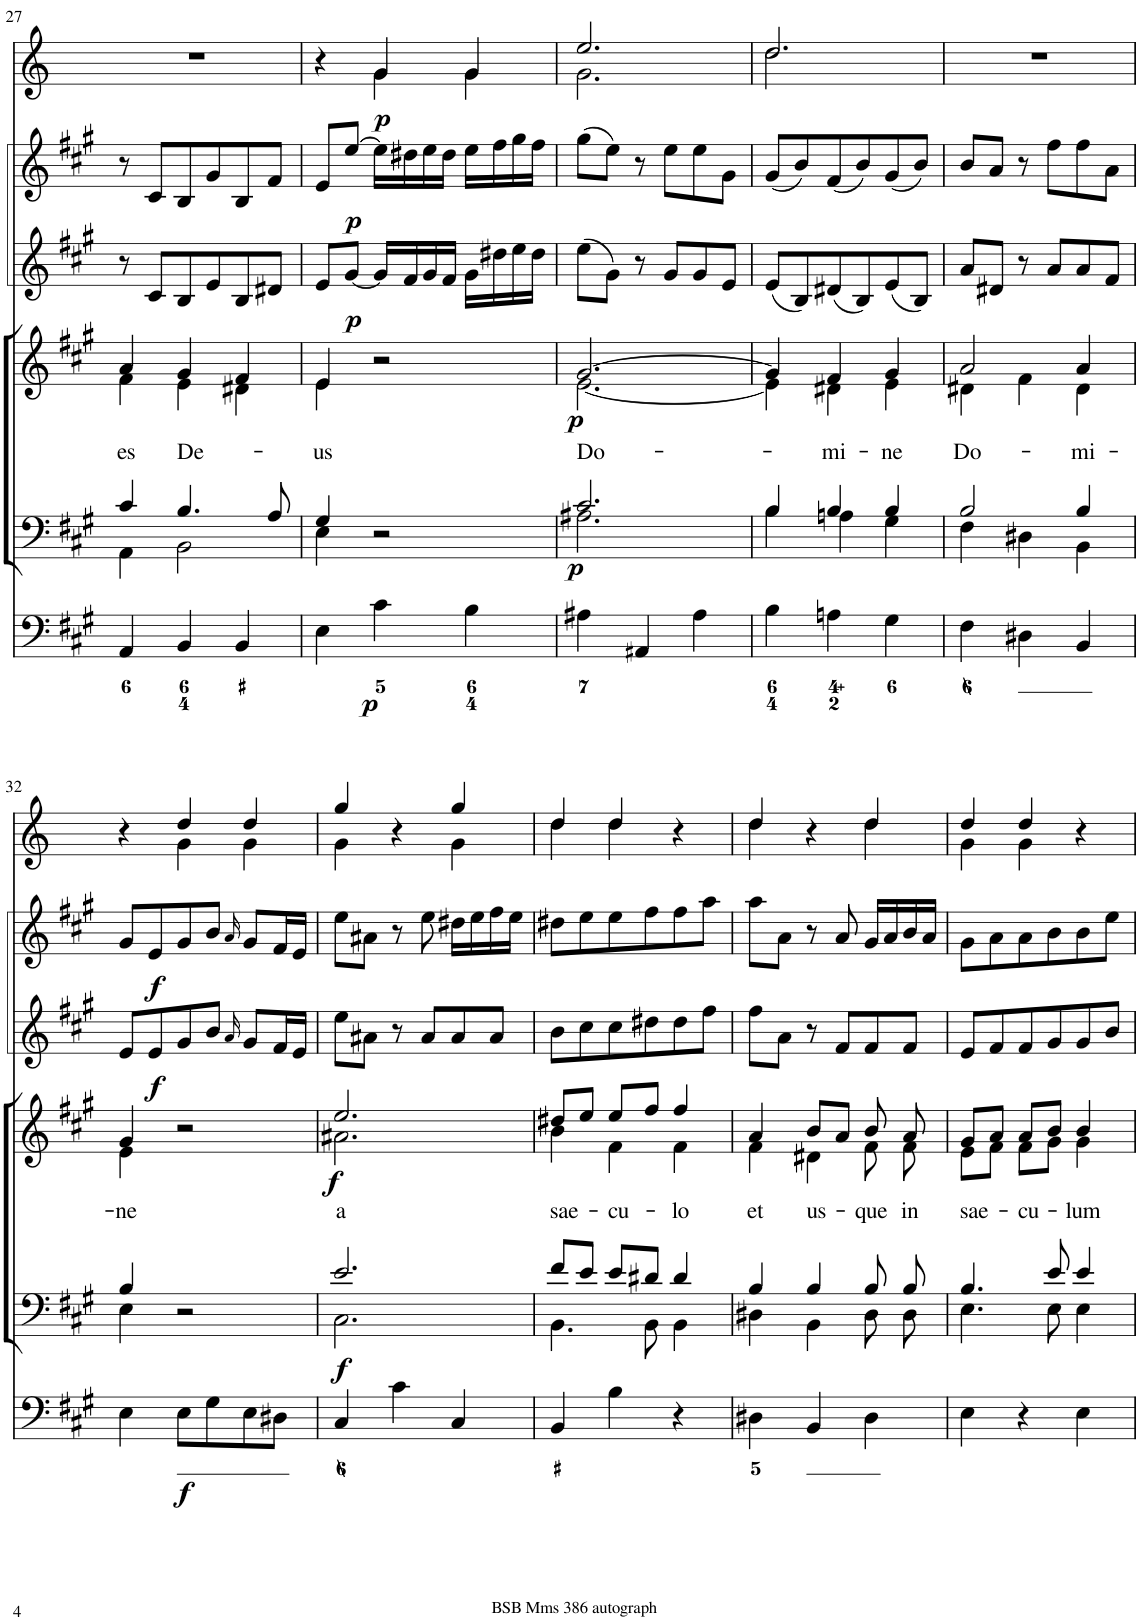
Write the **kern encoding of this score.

**kern	**dynam	**kern	**dynam	**kern	**text	**dynam	**kern	**dynam	**kern	**dynam	**kern	**dynam
*part6	*part6	*part5	*part5	*part4	*part4	*part4	*part3	*part3	*part2	*part2	*part1	*part1
*staff6	*staff6	*staff5	*staff5	*staff4	*staff4	*staff4	*staff3	*staff3	*staff2	*staff2	*staff1	*staff1
*I"Organ	*	*I"Voice	*	*I"Voice	*	*	*I"Violin	*	*I"Violini	*	*I"Corni in A	*
*	*	*	*	*	*	*	*I'Vln	*	*I'Vln	*	*	*
!!LO:PB:g=z
*clefF4	*	*clefF4	*	*clefG2	*	*	*clefG2	*	*clefG2	*	*clefG2	*
*	*	*	*	*	*	*	*	*	*	*	*Trd2c3	*
*k[f#c#g#]	*	*k[f#c#g#]	*	*k[f#c#g#]	*	*	*k[f#c#g#]	*	*k[f#c#g#]	*	*k[]	*
*M3/4	*	*M3/4	*	*M3/4	*	*	*M3/4	*	*M3/4	*	*M3/4	*
=27	=27	=27	=27	=27	=27	=27	=27	=27	=27	=27	=27	=27
*	*	*^	*	*	*	*	*	*	*	*	*	*
!	!	!	!	!	!	!LO:LY:b	!	!	!	!	!	!	!
*	*	*	*	*	*^	*	*	*	*	*	*	*	*
4AA/	.	4c#/	4AA\	.	4a/	4f#\	es	.	8r	.	8r	.	2.r	.
.	.	.	.	.	.	.	.	.	8c#/L	.	8c#/L	.	.	.
!	!	!	!	!	!	!	!LO:LY:b	!	!	!	!	!	!	!
4BB/	.	4.B/	2BB\	.	4g#/	4e\	De-	.	8B/	.	8B/	.	.	.
.	.	.	.	.	.	.	.	.	8e/	.	8g#/	.	.	.
4BB/	.	.	.	.	4f#/	4d#X\	.	.	8B/	.	8B/	.	.	.
.	.	8A/	.	.	.	.	.	.	8d#X/J	.	8f#/J	.	.	.
=28	=28	=28	=28	=28	=28	=28	=28	=28	=28	=28	=28	=28	=28	=28
!	!	!	!	!	!	!	!LO:LY:b	!	!	!	!	!	!	!
*	*	*	*	*	*	*	*	*	*	*	*	*	*^	*
4E\	.	4G#/	4E\	.	4e/	4e\	-us	.	8e/L	.	8e/L	.	4r	4ryy	.
!	!	!	!	!	!	!	!	!	!	!LO:DY:b	!	!LO:DY:b	!	!	!
.	.	.	.	.	.	.	.	.	[8g#/J	p	[8ee/J	p	.	.	.
!	!LO:DY:b	!	!	!	!	!	!	!	!	!	!	!	!	!	!LO:DY:b
4c#\	p	2r	2ryy	.	2r	2ryy	.	.	16g#/LL]	.	16ee\LL]	.	4g/	4g\	p
.	.	.	.	.	.	.	.	.	16f#/	.	16dd#X\	.	.	.	.
.	.	.	.	.	.	.	.	.	16g#/	.	16ee\	.	.	.	.
.	.	.	.	.	.	.	.	.	16f#/JJ	.	16dd#\JJ	.	.	.	.
4B\	.	.	.	.	.	.	.	.	16g#\LL	.	16ee\LL	.	4g/	4g\	.
.	.	.	.	.	.	.	.	.	16dd#X\	.	16ff#\	.	.	.	.
.	.	.	.	.	.	.	.	.	16ee\	.	16gg#\	.	.	.	.
.	.	.	.	.	.	.	.	.	16dd#\JJ	.	16ff#\JJ	.	.	.	.
=29	=29	=29	=29	=29	=29	=29	=29	=29	=29	=29	=29	=29	=29	=29	=29
!	!	!	!	!LO:DY:b	!	!	!LO:LY:b	!LO:DY:b	!	!	!	!	!	!	!
4A#X\	.	2.c#/	2.A#X\	p	[2.g#/	[2.e\	Do-	p	(8ee\L	.	(8gg#\L	.	2.ee/	2.g\	.
.	.	.	.	.	.	.	.	.	8g#\J)	.	8ee\J)	.	.	.	.
4AA#X/	.	.	.	.	.	.	.	.	8r	.	8r	.	.	.	.
.	.	.	.	.	.	.	.	.	8g#/L	.	8ee\L	.	.	.	.
4A#\	.	.	.	.	.	.	.	.	8g#/	.	8ee\	.	.	.	.
.	.	.	.	.	.	.	.	.	8e/J	.	8g#\J	.	.	.	.
=30	=30	=30	=30	=30	=30	=30	=30	=30	=30	=30	=30	=30	=30	=30	=30
4B\	.	4B/	4B\	.	4g#/]	4e\]	.	.	(8e/L	.	(8g#/L	.	2.dd/	2.dd\	.
.	.	.	.	.	.	.	.	.	8B/)	.	8b/)	.	.	.	.
!	!	!	!	!	!	!	!LO:LY:b	!	!	!	!	!	!	!	!
4An\	.	4B/	4An\	.	4f#/	4d#X\	-mi-	.	(8d#X/	.	(8f#/	.	.	.	.
.	.	.	.	.	.	.	.	.	8B/)	.	8b/)	.	.	.	.
!	!	!	!	!	!	!	!LO:LY:b	!	!	!	!	!	!	!	!
4G#\	.	4B/	4G#\	.	4g#/	4e\	-ne	.	(8e/	.	(8g#/	.	.	.	.
.	.	.	.	.	.	.	.	.	8B/J)	.	8b/J)	.	.	.	.
*	*	*	*	*	*	*	*	*	*	*	*	*	*v	*v	*
=31	=31	=31	=31	=31	=31	=31	=31	=31	=31	=31	=31	=31	=31	=31
!	!	!	!	!	!	!	!LO:LY:b	!	!	!	!	!	!	!
4F#\	.	2B/	4F#\	.	2a/	4d#X\	Do-	.	8a/L	.	8b/L	.	2.r	.
.	.	.	.	.	.	.	.	.	8d#X/J	.	8a/J	.	.	.
4D#X\	.	.	4D#X\	.	.	4f#\	.	.	8r	.	8r	.	.	.
.	.	.	.	.	.	.	.	.	8a/L	.	8ff#\L	.	.	.
!	!	!	!	!	!	!	!LO:LY:b	!	!	!	!	!	!	!
4BB/	.	4B/	4BB\	.	4a/	4d#\	-mi-	.	8a/	.	8ff#\	.	.	.
.	.	.	.	.	.	.	.	.	8f#/J	.	8a\J	.	.	.
!!LO:LB:g=z
=32	=32	=32	=32	=32	=32	=32	=32	=32	=32	=32	=32	=32	=32	=32
!	!	!	!	!	!	!	!LO:LY:b	!	!	!	!	!	!	!
*	*	*	*	*	*	*	*	*	*	*	*	*	*^	*
4E\	.	4B/	4E\	.	4g#/	4e\	-ne	.	8e/L	.	8g#/L	.	4r	4ryy	.
!	!	!	!	!	!	!	!	!	!	!LO:DY:b	!	!LO:DY:b	!	!	!
.	.	.	.	.	.	.	.	.	8e/	f	8e/	f	.	.	.
!	!LO:DY:b	!	!	!	!	!	!	!	!	!	!	!	!	!	!
8E\L	f	2r	2ryy	.	2r	2ryy	.	.	8g#/	.	8g#/	.	4dd/	4g\	.
8G#\	.	.	.	.	.	.	.	.	8b/J	.	8b/J	.	.	.	.
.	.	.	.	.	.	.	.	.	16qa/	.	16qa/	.	.	.	.
8E\	.	.	.	.	.	.	.	.	8g#/L	.	8g#/L	.	4dd/	4g\	.
8D#X\J	.	.	.	.	.	.	.	.	16f#/L	.	16f#/L	.	.	.	.
.	.	.	.	.	.	.	.	.	16e/JJ	.	16e/JJ	.	.	.	.
=33	=33	=33	=33	=33	=33	=33	=33	=33	=33	=33	=33	=33	=33	=33	=33
!	!	!	!	!LO:DY:b	!	!	!LO:LY:b	!LO:DY:b	!	!	!	!	!	!	!
4C#/	.	2.e/	2.C#\	f	2.ee/	2.a#X\	a	f	8ee\L	.	8ee\L	.	4gg/	4g\	.
.	.	.	.	.	.	.	.	.	8a#X\J	.	8a#X\J	.	.	.	.
4c#\	.	.	.	.	.	.	.	.	8r	.	8r	.	4r	4ryy	.
.	.	.	.	.	.	.	.	.	8a#/L	.	8ee\	.	.	.	.
4C#/	.	.	.	.	.	.	.	.	8a#/	.	16dd#X\LL	.	4gg/	4g\	.
.	.	.	.	.	.	.	.	.	.	.	16ee\	.	.	.	.
.	.	.	.	.	.	.	.	.	8a#/J	.	16ff#\	.	.	.	.
.	.	.	.	.	.	.	.	.	.	.	16ee\JJ	.	.	.	.
=34	=34	=34	=34	=34	=34	=34	=34	=34	=34	=34	=34	=34	=34	=34	=34
!	!	!	!	!	!	!	!LO:LY:b	!	!	!	!	!	!	!	!
4BB/	.	8f#/L	4.BB\	.	8dd#X/L	4b\	sae-	.	8b\L	.	8dd#X\L	.	4dd/	4dd\	.
.	.	8e/J	.	.	8ee/J	.	.	.	8cc#\	.	8ee\	.	.	.	.
!	!	!	!	!	!	!	!LO:LY:b	!	!	!	!	!	!	!	!
4B\	.	8e/L	.	.	8ee/L	4f#\	-cu-	.	8cc#\	.	8ee\	.	4dd/	4dd\	.
.	.	8d#X/J	8BB\	.	8ff#/J	.	.	.	8dd#X\	.	8ff#\	.	.	.	.
!	!	!	!	!	!	!	!LO:LY:b	!	!	!	!	!	!	!	!
4r	.	4d#/	4BB\	.	4ff#/	4f#\	-lo	.	8dd#\	.	8ff#\	.	4r	4ryy	.
.	.	.	.	.	.	.	.	.	8ff#\J	.	8aa\J	.	.	.	.
=35	=35	=35	=35	=35	=35	=35	=35	=35	=35	=35	=35	=35	=35	=35	=35
!	!	!	!	!	!	!	!LO:LY:b	!	!	!	!	!	!	!	!
4D#X\	.	4B/	4D#X\	.	4a/	4f#\	et	.	8ff#\L	.	8aa\L	.	4dd/	4dd\	.
.	.	.	.	.	.	.	.	.	8a\J	.	8a\J	.	.	.	.
!	!	!	!	!	!	!	!LO:LY:b	!	!	!	!	!	!	!	!
4BB/	.	4B/	4BB\	.	8b/L	4d#X\	us-	.	8r	.	8r	.	4r	4ryy	.
.	.	.	.	.	8a/J	.	.	.	8f#/L	.	8a/	.	.	.	.
!	!	!	!	!	!	!	!LO:LY:b	!	!	!	!	!	!	!	!
4D#\	.	8B/	8D#\	.	8b/	8f#\	-que	.	8f#/	.	16g#/LL	.	4dd/	4dd\	.
.	.	.	.	.	.	.	.	.	.	.	16a/	.	.	.	.
!	!	!	!	!	!	!	!LO:LY:b	!	!	!	!	!	!	!	!
.	.	8B/	8D#\	.	8a/	8f#\	in	.	8f#/J	.	16b/	.	.	.	.
.	.	.	.	.	.	.	.	.	.	.	16a/JJ	.	.	.	.
=36	=36	=36	=36	=36	=36	=36	=36	=36	=36	=36	=36	=36	=36	=36	=36
!	!	!	!	!	!	!	!LO:LY:b	!	!	!	!	!	!	!	!
4E\	.	4.B/	4.E\	.	8g#/L	8e\L	sae-	.	8e/L	.	8g#\L	.	4dd/	4g\	.
.	.	.	.	.	8a/J	8f#\J	.	.	8f#/	.	8a\	.	.	.	.
!	!	!	!	!	!	!	!LO:LY:b	!	!	!	!	!	!	!	!
4r	.	.	.	.	8a/L	8f#\L	-cu-	.	8f#/	.	8a\	.	4dd/	4g\	.
.	.	8e/	8E\	.	8b/J	8g#\J	.	.	8g#/	.	8b\	.	.	.	.
!	!	!	!	!	!	!	!LO:LY:b	!	!	!	!	!	!	!	!
4E\	.	4e/	4E\	.	4b/	4g#\	-lum	.	8g#/	.	8b\	.	4r	4ryy	.
.	.	.	.	.	.	.	.	.	8b/J	.	8ee\J	.	.	.	.
*	*	*v	*v	*	*	*	*	*	*	*	*	*	*v	*v	*
*	*	*	*	*v	*v	*	*	*	*	*	*	*	*
=	=	=	=	=	=	=	=	=	=	=	=	=
*-	*-	*-	*-	*-	*-	*-	*-	*-	*-	*-	*-	*-
